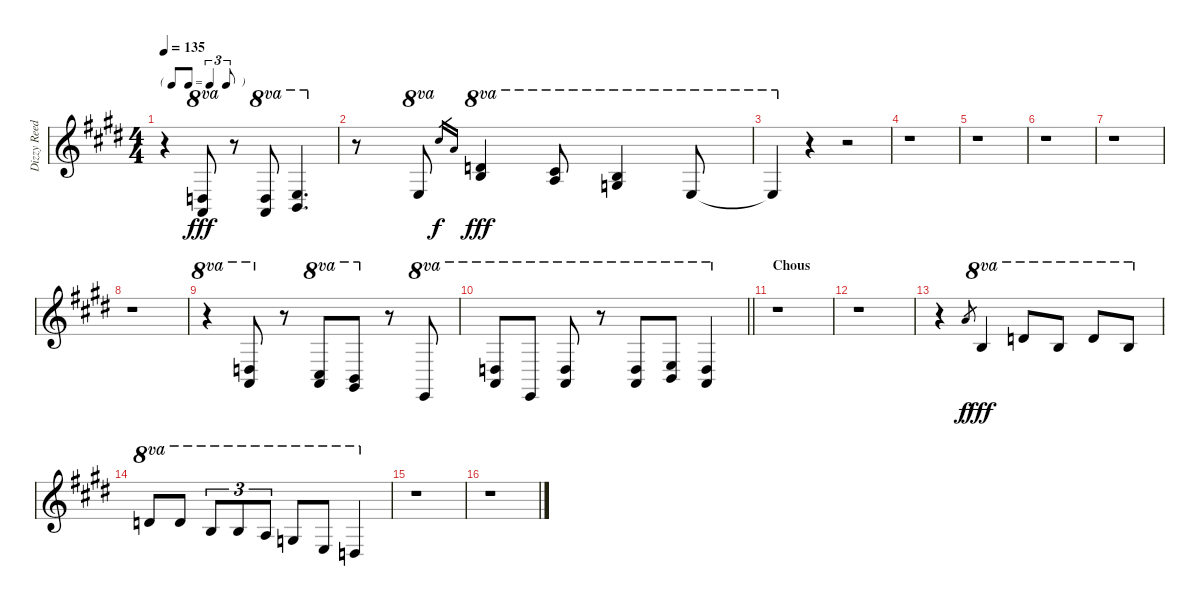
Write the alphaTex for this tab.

\track ("Dizzy Reed - Keyboards" "Dizzy Reed") {instrument electricgrandpiano}
\staff {score}
\tuning (E4 B3 G3 D3 A2 E2) {hide}
\ts (4 4)
\tf triplet8th
\tempo 135
\clef g2
\ks e
r.4{dy fff} (7.3 7.4).8{ot 8va} r.8 (7.3 7.4).8{ot 8va} (9.3 9.4).4{d ot 8va} |
r.8 9.3.8{ot 8va} 14.2.16{gr dy f} 14.3.16{gr} (15.2 16.3).4{ot 8va dy fff} (14.2 14.3).8{ot 8va} (12.2 12.3).4{ot 8va} 9.3.8{ot 8va} |
9.3{t}.4{ot 8va} r.4 r.2 |
r.1 |
r.1 |
r.1 |
r.1 |
r.1 |
r.4{ot 8va} (7.3 7.4).8{ot 8va} r.8 (6.3 7.4).8{ot 8va} (4.3 6.4).8{ot 8va} r.8 2.4.8{ot 8va} |
\barLineRight lightlight
(7.3 7.4).8{ot 8va} 7.5.8{ot 8va} (7.3 7.4).8{ot 8va} r.8{ot 8va} (7.3 7.4).8{ot 8va} (9.3 9.4).8{ot 8va} (7.3 7.4).4{ot 8va} |
\section ("" "Chous")
r.1 |
r.1 |
r.4 14.3.8{gr dy f} 16.3.4{ot 8va dy fff} 15.2.8{ot 8va} 16.3.8{ot 8va} 15.2.8{ot 8va} 16.3.8{ot 8va} |
15.2.8{ot 8va} 15.2.8{ot 8va} 16.3.8{tu (3 2) ot 8va} 16.3.8{tu (3 2) ot 8va} 14.3.8{tu (3 2) ot 8va} 12.3.8{ot 8va} 14.4.8{ot 8va} 12.4.4{ot 8va} |
r.1 |
r.1
